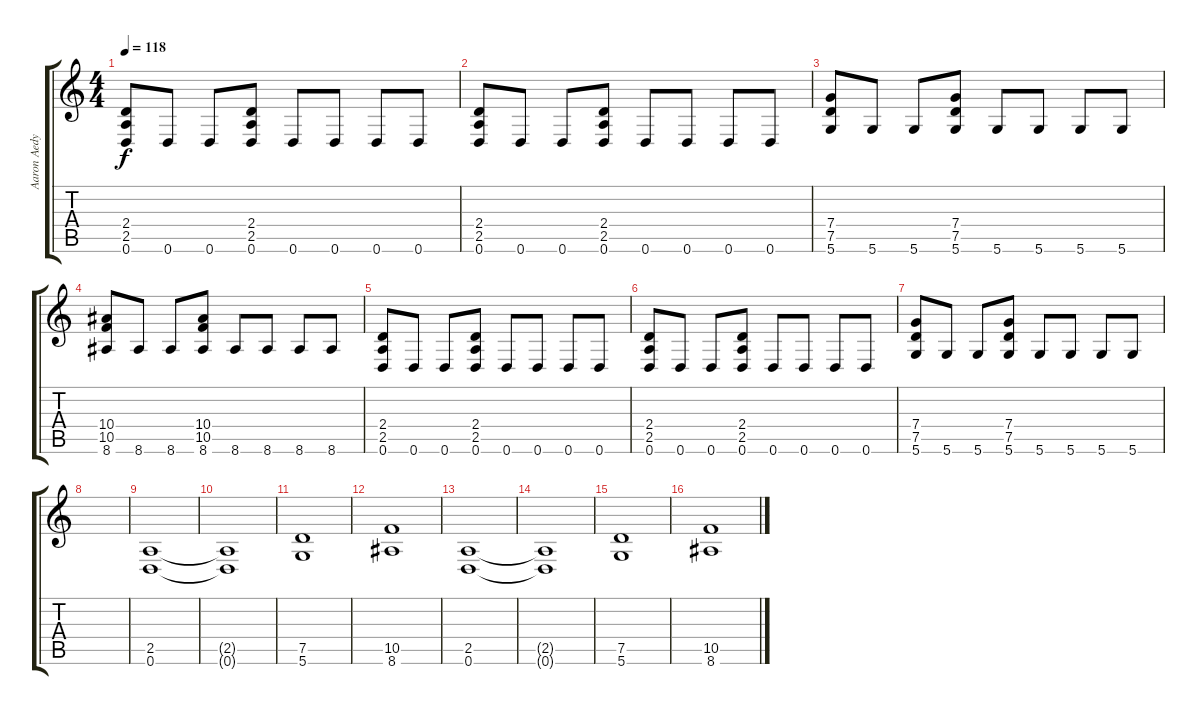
\track ("Aaron Aedy" "Aaron Aedy") {instrument distortionguitar}
\staff {score tabs}
\tuning (D4 A3 F3 C3 G2 D2) {hide}
\ts (4 4)
\tempo 118
\clef g2
\ks c
(2.4 2.5 0.6).8{dy f} 0.6.8 0.6.8 (2.4 2.5 0.6).8 0.6.8 0.6.8 0.6.8 0.6.8 |
(2.4 2.5 0.6).8 0.6.8 0.6.8 (2.4 2.5 0.6).8 0.6.8 0.6.8 0.6.8 0.6.8 |
(7.4 7.5 5.6).8 5.6.8 5.6.8 (7.4 7.5 5.6).8 5.6.8 5.6.8 5.6.8 5.6.8 |
(10.4 10.5 8.6).8 8.6.8 8.6.8 (10.4 10.5 8.6).8 8.6.8 8.6.8 8.6.8 8.6.8 |
(2.4 2.5 0.6).8 0.6.8 0.6.8 (2.4 2.5 0.6).8 0.6.8 0.6.8 0.6.8 0.6.8 |
(2.4 2.5 0.6).8 0.6.8 0.6.8 (2.4 2.5 0.6).8 0.6.8 0.6.8 0.6.8 0.6.8 |
(7.4 7.5 5.6).8 5.6.8 5.6.8 (7.4 7.5 5.6).8 5.6.8 5.6.8 5.6.8 5.6.8 |
|
(2.5 0.6).1 |
(2.5{t} 0.6{t}).1 |
(7.5 5.6).1 |
(10.5 8.6).1 |
(2.5 0.6).1 |
(2.5{t} 0.6{t}).1 |
(7.5 5.6).1 |
(10.5 8.6).1
